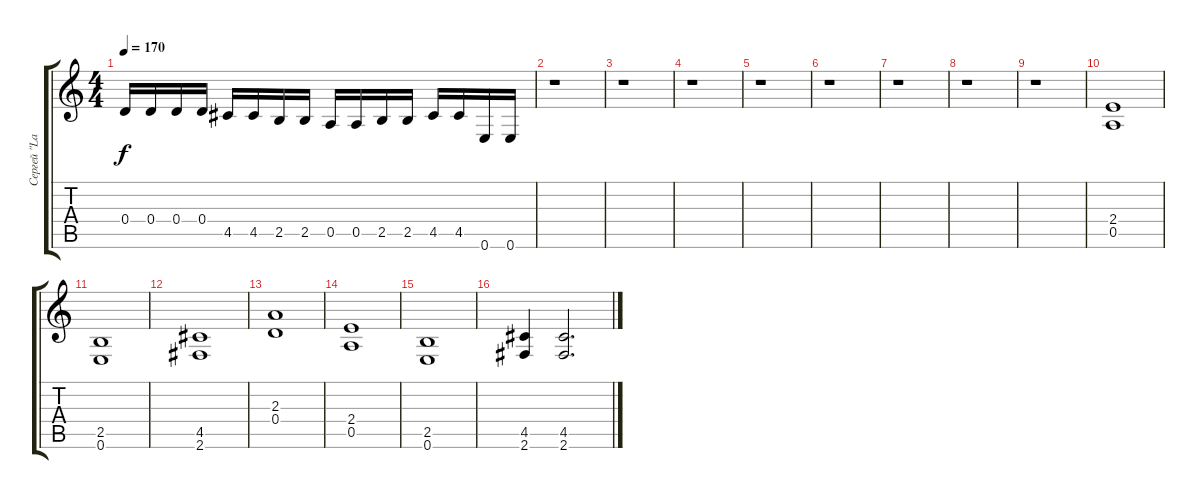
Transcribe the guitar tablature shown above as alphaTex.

\track ("Сергей \"Lazar\"" "Сергей \"La") {instrument overdrivenguitar}
\staff {score tabs}
\tuning (E4 B3 G3 D3 A2 E2) {hide}
\ts (4 4)
\tempo 170
\clef g2
\ks c
0.4.16{dy f} 0.4.16 0.4.16 0.4.16 4.5.16 4.5.16 2.5.16 2.5.16 0.5.16 0.5.16 2.5.16 2.5.16 4.5.16 4.5.16 0.6.16 0.6.16 |
r.1 |
r.1 |
r.1 |
r.1 |
r.1 |
r.1 |
r.1 |
r.1 |
(2.4 0.5).1 |
(2.5 0.6).1 |
(4.5 2.6).1 |
(2.3 0.4).1 |
(2.4 0.5).1 |
(2.5 0.6).1 |
(4.5 2.6).4 (4.5 2.6).2{d}
